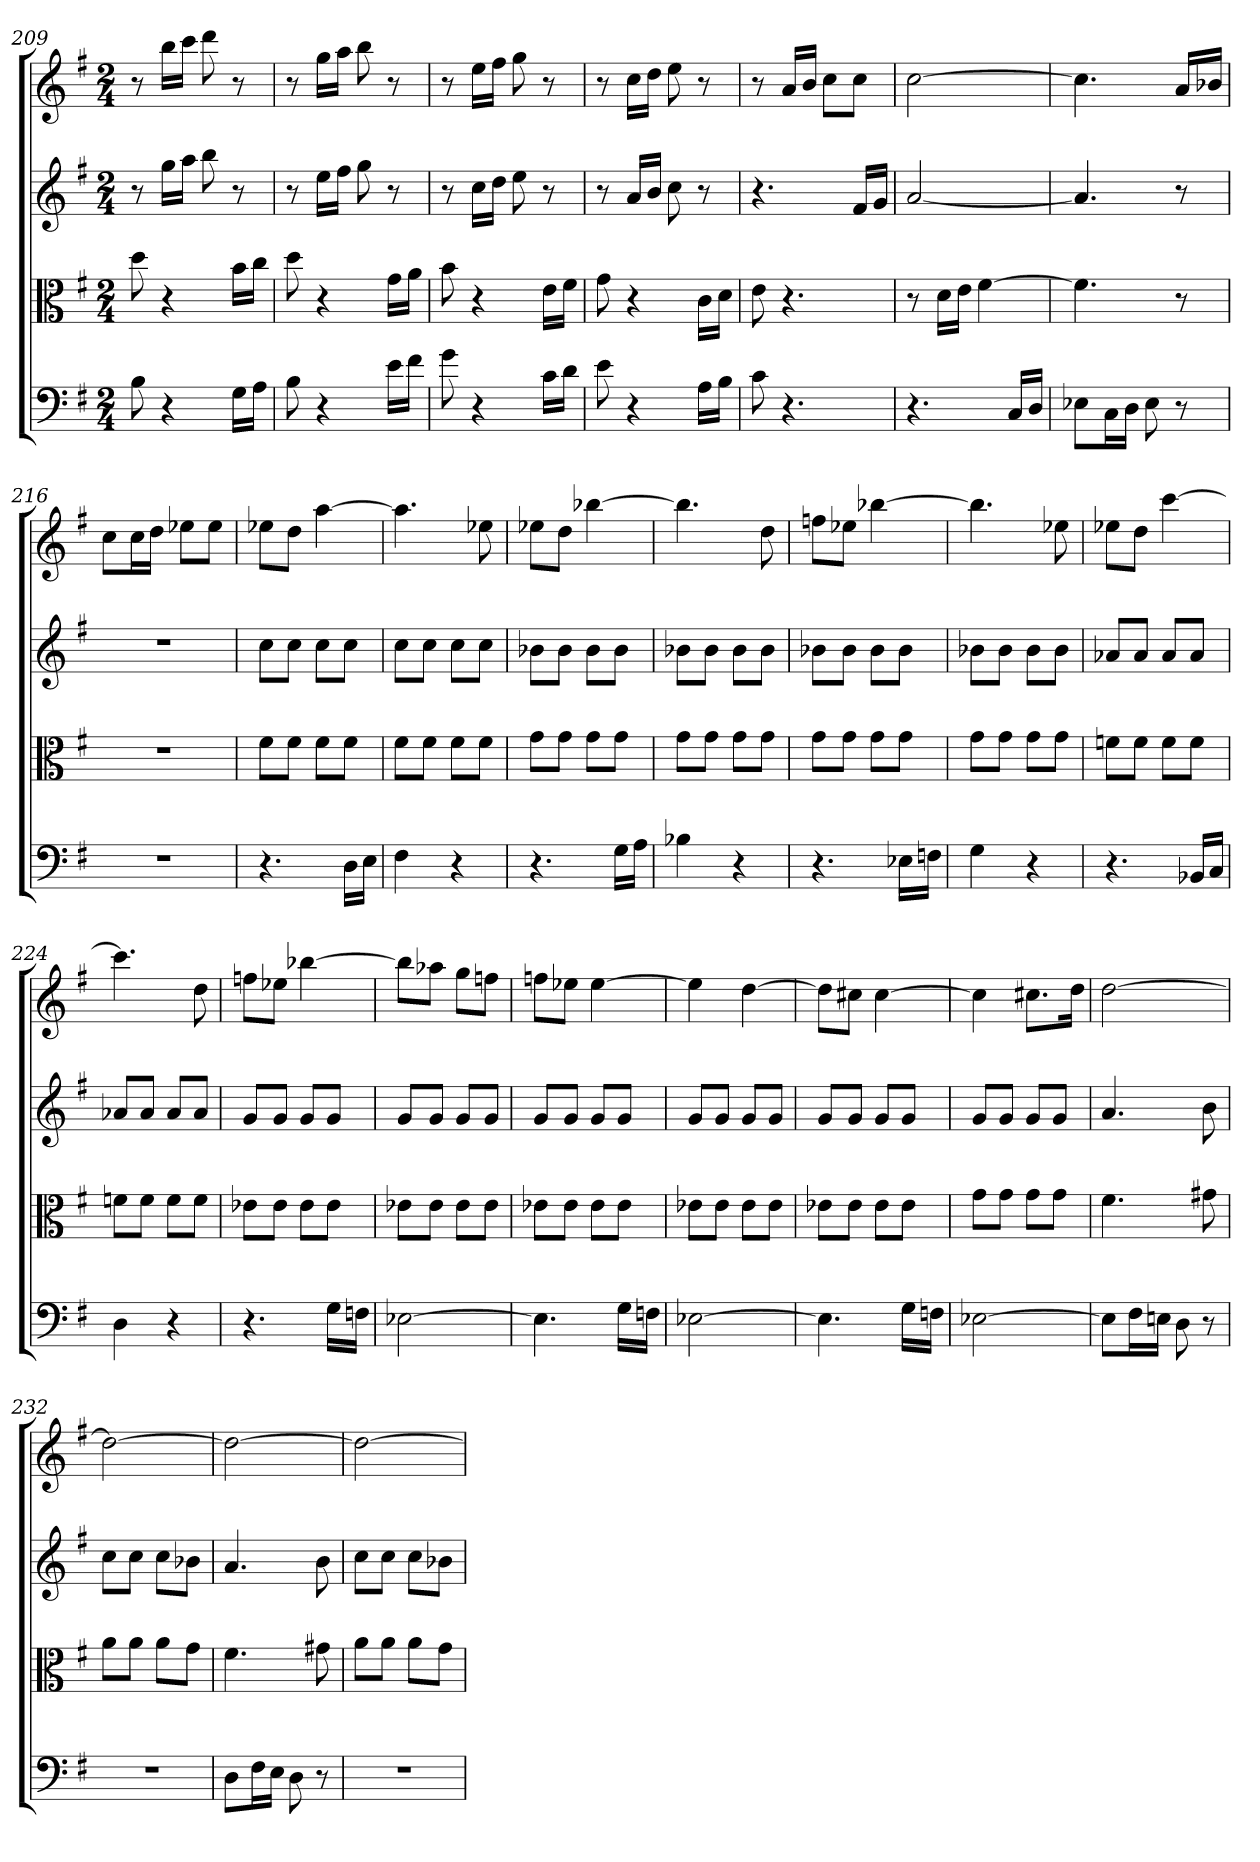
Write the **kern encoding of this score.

**kern	**kern	**kern	**kern
*part4	*part3	*part2	*part1
*staff4	*staff3	*staff2	*staff1
*clefF4	*clefC3	*	*
*k[f#]	*k[f#]	*k[f#]	*k[f#]
*G:	*G:	*G:	*G:
*M2/4	*M2/4	*M2/4	*M2/4
=209	=209	=209	=209
8B	8dd	8r	8r
4r	4r	16ggLL	16bbLL
.	.	16aaJJ	16cccJJ
.	.	8bb	8ddd
16G\LL	16b\LL	8r	8r
16A\JJ	16cc\JJ	.	.
=210	=210	=210	=210
8B	8dd	8r	8r
4r	4r	16eeLL	16ggLL
.	.	16ff#JJ	16aaJJ
.	.	8gg	8bb
16e\LL	16g\LL	8r	8r
16f#\JJ	16a\JJ	.	.
=211	=211	=211	=211
8g	8b	8r	8r
4r	4r	16ccLL	16eeLL
.	.	16ddJJ	16ff#JJ
.	.	8ee	8gg
16c\LL	16e\LL	8r	8r
16d\JJ	16f#\JJ	.	.
=212	=212	=212	=212
8e	8g	8r	8r
4r	4r	16aLL	16ccLL
.	.	16bJJ	16ddJJ
.	.	8cc	8ee
16A\LL	16c\LL	8r	8r
16B\JJ	16d\JJ	.	.
=213	=213	=213	=213
8c	8e	4.r	8r
4.r	4.r	.	16aLL
.	.	.	16bJJ
.	.	.	8ccL
.	.	16f#LL	8ccJ
.	.	16gJJ	.
=214	=214	=214	=214
4.r	8r	[2a	[2cc
.	16d\LL	.	.
.	16e\JJ	.	.
.	[4f#	.	.
16C/LL	.	.	.
16D/JJ	.	.	.
=215	=215	=215	=215
8E-X\L	4.f#]	4.a]	4.cc]
16C\L	.	.	.
16D\JJ	.	.	.
8E-	.	.	.
8r	8r	8r	16aLL
.	.	.	16b-XJJ
=216	=216	=216	=216
2r	2r	2r	8ccL
.	.	.	16ccL
.	.	.	16ddJJ
.	.	.	8ee-XL
.	.	.	8ee-J
=217	=217	=217	=217
4.r	8f#\L	8ccL	8ee-XL
.	8f#\J	8ccJ	8ddJ
.	8f#\L	8ccL	[4aa
16D\LL	8f#\J	8ccJ	.
16E\JJ	.	.	.
=218	=218	=218	=218
4F#	8f#\L	8ccL	4.aa]
.	8f#\J	8ccJ	.
4r	8f#\L	8ccL	.
.	8f#\J	8ccJ	8ee-X
=219	=219	=219	=219
4.r	8g\L	8b-XL	8ee-XL
.	8g\J	8b-J	8ddJ
.	8g\L	8b-L	[4bb-X
16G\LL	8g\J	8b-J	.
16A\JJ	.	.	.
=220	=220	=220	=220
4B-X	8g\L	8b-XL	4.bb-]
.	8g\J	8b-J	.
4r	8g\L	8b-L	.
.	8g\J	8b-J	8dd
=221	=221	=221	=221
4.r	8g\L	8b-XL	8ffnL
.	8g\J	8b-J	8ee-XJ
.	8g\L	8b-L	[4bb-X
16E-X\LL	8g\J	8b-J	.
16Fn\JJ	.	.	.
=222	=222	=222	=222
4G	8g\L	8b-XL	4.bb-]
.	8g\J	8b-J	.
4r	8g\L	8b-L	.
.	8g\J	8b-J	8ee-X
=223	=223	=223	=223
4.r	8fn\L	8a-XL	8ee-XL
.	8f\J	8a-J	8ddJ
.	8f\L	8a-L	[4ccc
16BB-X/LL	8f\J	8a-J	.
16C/JJ	.	.	.
=224	=224	=224	=224
4D	8fn\L	8a-XL	4.ccc]
.	8f\J	8a-J	.
4r	8f\L	8a-L	.
.	8f\J	8a-J	8dd
=225	=225	=225	=225
4.r	8e-X\L	8gL	8ffnL
.	8e-\J	8gJ	8ee-XJ
.	8e-\L	8gL	[4bb-X
16G\LL	8e-\J	8gJ	.
16Fn\JJ	.	.	.
=226	=226	=226	=226
[2E-X	8e-X\L	8gL	8bb-L]
.	8e-\J	8gJ	8aa-XJ
.	8e-\L	8gL	8ggL
.	8e-\J	8gJ	8ffnJ
=227	=227	=227	=227
4.E-]	8e-X\L	8gL	8ffnL
.	8e-\J	8gJ	8ee-XJ
.	8e-\L	8gL	[4ee-
16G\LL	8e-\J	8gJ	.
16Fn\JJ	.	.	.
=228	=228	=228	=228
[2E-X	8e-X\L	8gL	4ee-]
.	8e-\J	8gJ	.
.	8e-\L	8gL	[4dd
.	8e-\J	8gJ	.
=229	=229	=229	=229
4.E-]	8e-X\L	8gL	8ddL]
.	8e-\J	8gJ	8cc#XJ
.	8e-\L	8gL	[4cc#
16G\LL	8e-\J	8gJ	.
16Fn\JJ	.	.	.
=230	=230	=230	=230
[2E-X	8g\L	8gL	4cc#]
.	8g\J	8gJ	.
.	8g\L	8gL	8.cc#XL
.	8g\J	8gJ	.
.	.	.	16ddJk
=231	=231	=231	=231
8E-\L]	4.f#	4.a	[2dd
16F#\L	.	.	.
16En\JJ	.	.	.
8D	.	.	.
8r	8g#X	8b	.
=232	=232	=232	=232
2r	8a\L	8ccL	2dd_
.	8a\J	8ccJ	.
.	8a\L	8ccL	.
.	8g\J	8b-XJ	.
=233	=233	=233	=233
8D\L	4.f#	4.a	2dd_
16F#\L	.	.	.
16E\JJ	.	.	.
8D	.	.	.
8r	8g#X	8b	.
=234	=234	=234	=234
2r	8a\L	8ccL	2dd_
.	8a\J	8ccJ	.
.	8a\L	8ccL	.
.	8g\J	8b-XJ	.
=	=	=	=
*-	*-	*-	*-
